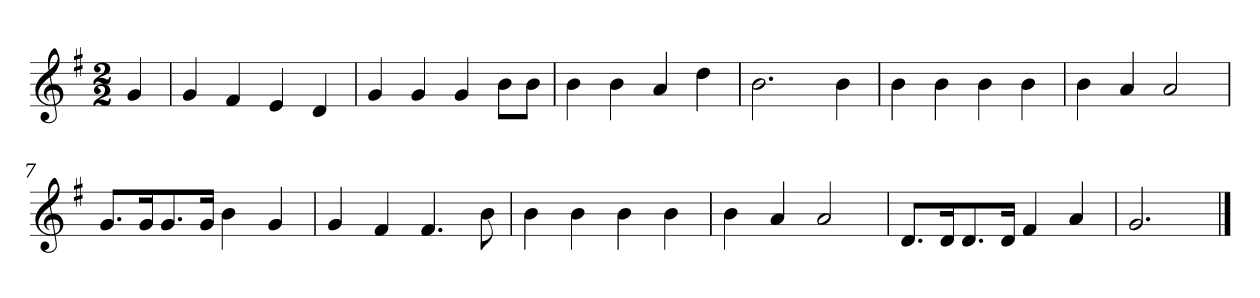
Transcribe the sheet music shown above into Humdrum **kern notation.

**kern
*part1
*staff1
*k[f#]
*M2/2
*MM120
=
4g
=1
4g
4f#
4e
4d
=2
4g
4g
4g
8bL
8bJ
=3
4b
4b
4a
4dd
=4
2.b
4b
=5
4b
4b
4b
4b
=6
4b
4a
2a
=7
8.gL
16gK
8.g
16gJk
4b
4g
=8
4g
4f#
4.f#
8b
=9
4b
4b
4b
4b
=10
4b
4a
2a
=11
8.dL
16dK
8.d
16dJk
4f#
4a
=12
2.g
==
*-
